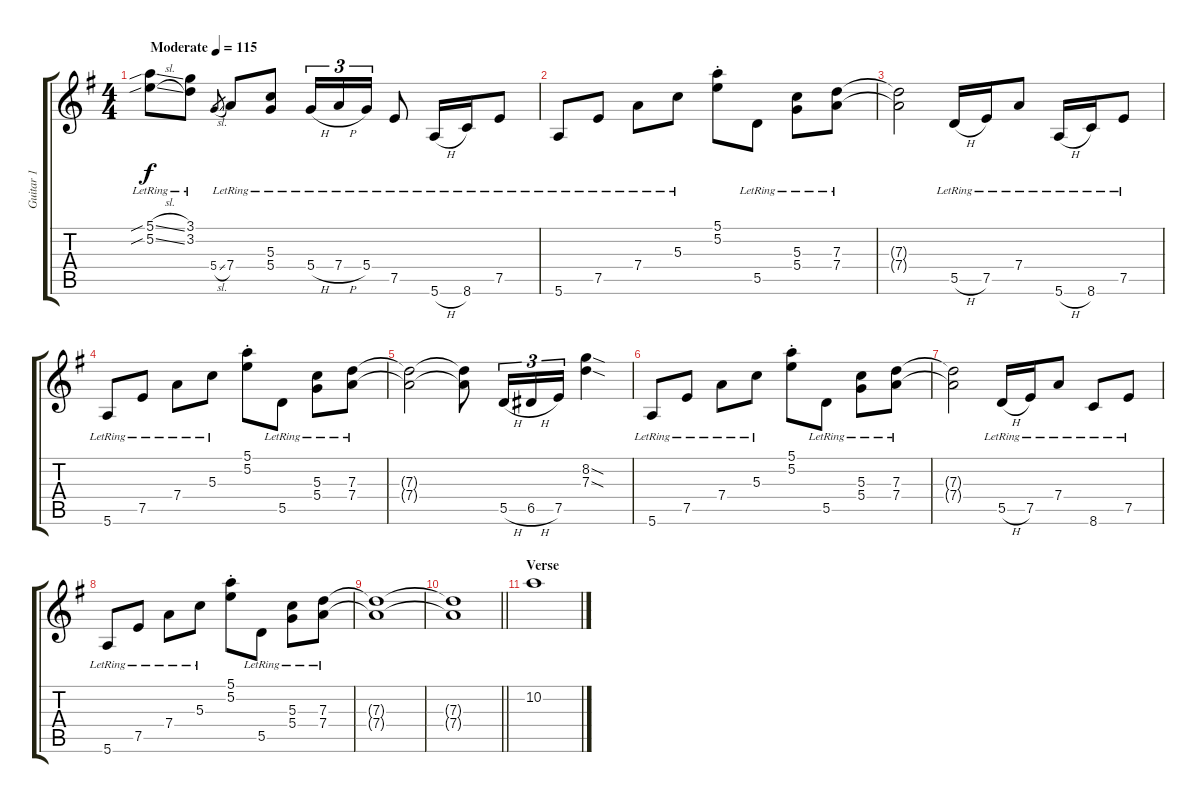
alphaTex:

\track ("Guitar 1" "Guitar 1") {instrument overdrivenguitar}
\staff {score tabs}
\tuning (E4 B3 G3 D3 A2 E2) {hide}
\ts (4 4)
\tempo (115 "Moderate")
\clef g2
\ks g
(5.1{sib sl lr} 5.2{sib sl lr}).8{dy f instrument electricguitarclean} (3.1{lr} 3.2{lr}).8 5.4{sl}.8{gr} 7.4{lr}.8 (5.3{lr} 5.4{lr}).8 5.4{h lr}.16{tu (3 2)} 7.4{h lr}.16{tu (3 2)} 5.4{lr}.16{tu (3 2)} 7.5{lr}.8 5.6{h lr}.16 8.6{lr}.16 7.5{lr}.8 |
5.6{lr}.8 7.5{lr}.8 7.4{lr}.8 5.3{lr}.8 (5.1{st} 5.2{st}).8 5.5{lr}.8 (5.3{lr} 5.4{lr}).8 (7.3{lr} 7.4{lr}).8 |
(7.3{t} 7.4{t}).2 5.5{h lr}.16 7.5{lr}.16 7.4{lr}.8 5.6{h lr}.16 8.6{lr}.16 7.5{lr}.8 |
5.6{lr}.8 7.5{lr}.8 7.4{lr}.8 5.3{lr}.8 (5.1{st} 5.2{st}).8 5.5{lr}.8 (5.3{lr} 5.4{lr}).8 (7.3{lr} 7.4{lr}).8 |
(7.3{t} 7.4{t}).2 (7.3{t} 7.4{t}).8 5.5{h}.16{tu (3 2)} 6.5{h}.16{tu (3 2)} 7.5.16{tu (3 2)} (8.2{sod} 7.3{sod}).4 |
5.6{lr}.8 7.5{lr}.8 7.4{lr}.8 5.3{lr}.8 (5.1{st} 5.2{st}).8 5.5{lr}.8 (5.3{lr} 5.4{lr}).8 (7.3{lr} 7.4{lr}).8 |
(7.3{t} 7.4{t}).2 5.5{h lr}.16 7.5{lr}.16 7.4{lr}.8 8.6{lr}.8 7.5{lr}.8 |
5.6{lr}.8 7.5{lr}.8 7.4{lr}.8 5.3{lr}.8 (5.1{st} 5.2{st}).8 5.5{lr}.8 (5.3{lr} 5.4{lr}).8 (7.3{lr} 7.4{lr}).8 |
(7.3{t} 7.4{t}).1 |
\barLineRight lightlight
(7.3{t} 7.4{t}).1 |
\section ("" "Verse")
10.2.1
